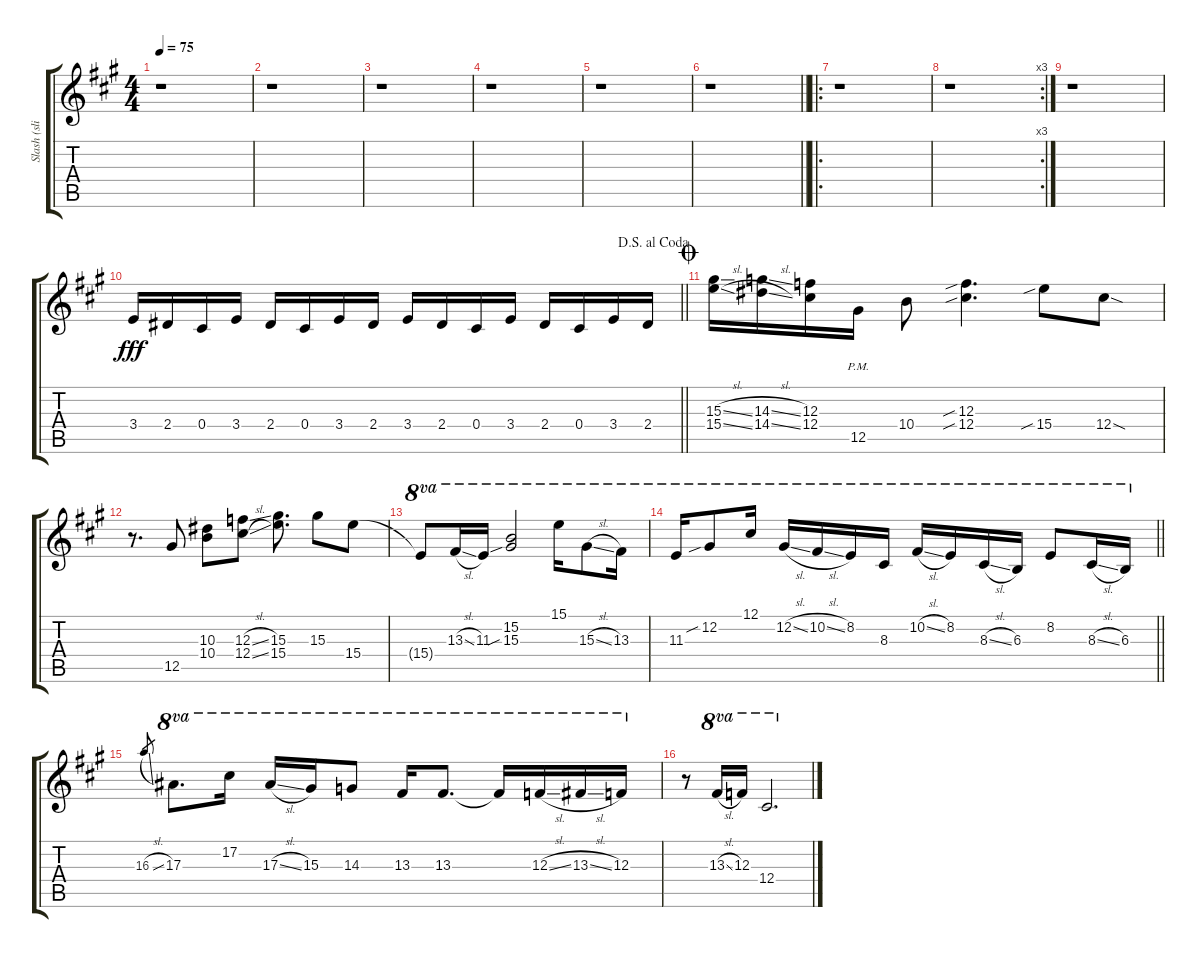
\track ("Slash (slide leads)" "Slash (sli") {instrument overdrivenguitar}
\staff {score tabs}
\tuning (Db4 Ab3 F3 Db3 Ab2 Db2) {hide}
\ts (4 4)
\tempo 75
\clef g2
\ks a
r.1{dy f} |
r.1 |
r.1 |
r.1 |
r.1 |
\barLineRight lightlight
r.1 |
\ro
r.1 |
\rc 3
r.1 |
r.1 |
\jump dalsegnoalcoda
\barLineRight lightlight
3.4.16{dy fff} 2.4.16 0.4.16 3.4.16 2.4.16 0.4.16 3.4.16 2.4.16 3.4.16 2.4.16 0.4.16 3.4.16 2.4.16 0.4.16 3.4.16 2.4.16 |
\jump coda
(15.3{sl} 15.4{sl}).16 (14.3{sl} 14.4{sl}).16 (12.3 12.4).16 12.5{pm}.16 10.4.8 (12.3{sib} 12.4{sib}).4{d} 15.4{sib}.8 12.4{sod}.8 |
r.8{d} 12.5.8 (10.3 10.4).8 (12.3{sl} 12.4{sl}).8 (15.3 15.4).8{d} 15.3.8 15.4.8 |
15.4{t}.8{ot 8va} 13.3{sl}.16{ot 8va} 11.3.16{ot 8va} (15.2 15.3{sib}).2{ot 8va} 15.1.16{ot 8va} 15.3{sl}.8{ot 8va} 13.3.16{ot 8va} |
\barLineRight lightlight
11.3.16{ot 8va} 12.2{sib}.8{ot 8va} 12.1.16{ot 8va} 12.2{sl}.16{ot 8va} 10.2{sl}.16{ot 8va} 8.2.16{ot 8va} 8.3.16{ot 8va} 10.2{sl}.16{ot 8va} 8.2.16{ot 8va} 8.3{sl}.16{ot 8va} 6.3.16{ot 8va} 8.2.8{ot 8va} 8.3{sl}.16{ot 8va} 6.3.16{ot 8va} |
16.3{sl}.8{gr} 17.3.8{d ot 8va} 17.2.16{ot 8va} 17.3{sl}.16{ot 8va} 15.3.16{ot 8va} 14.3.8{ot 8va} 13.3.16{ot 8va} 13.3.8{d ot 8va} 13.3{t}.16{ot 8va} 12.3{sl}.16{ot 8va} 13.3{sl}.16{ot 8va} 12.3.16{ot 8va} |
r.8 13.3{sl}.16{ot 8va} 12.3.16{ot 8va} 12.4.2{d ot 8va}
